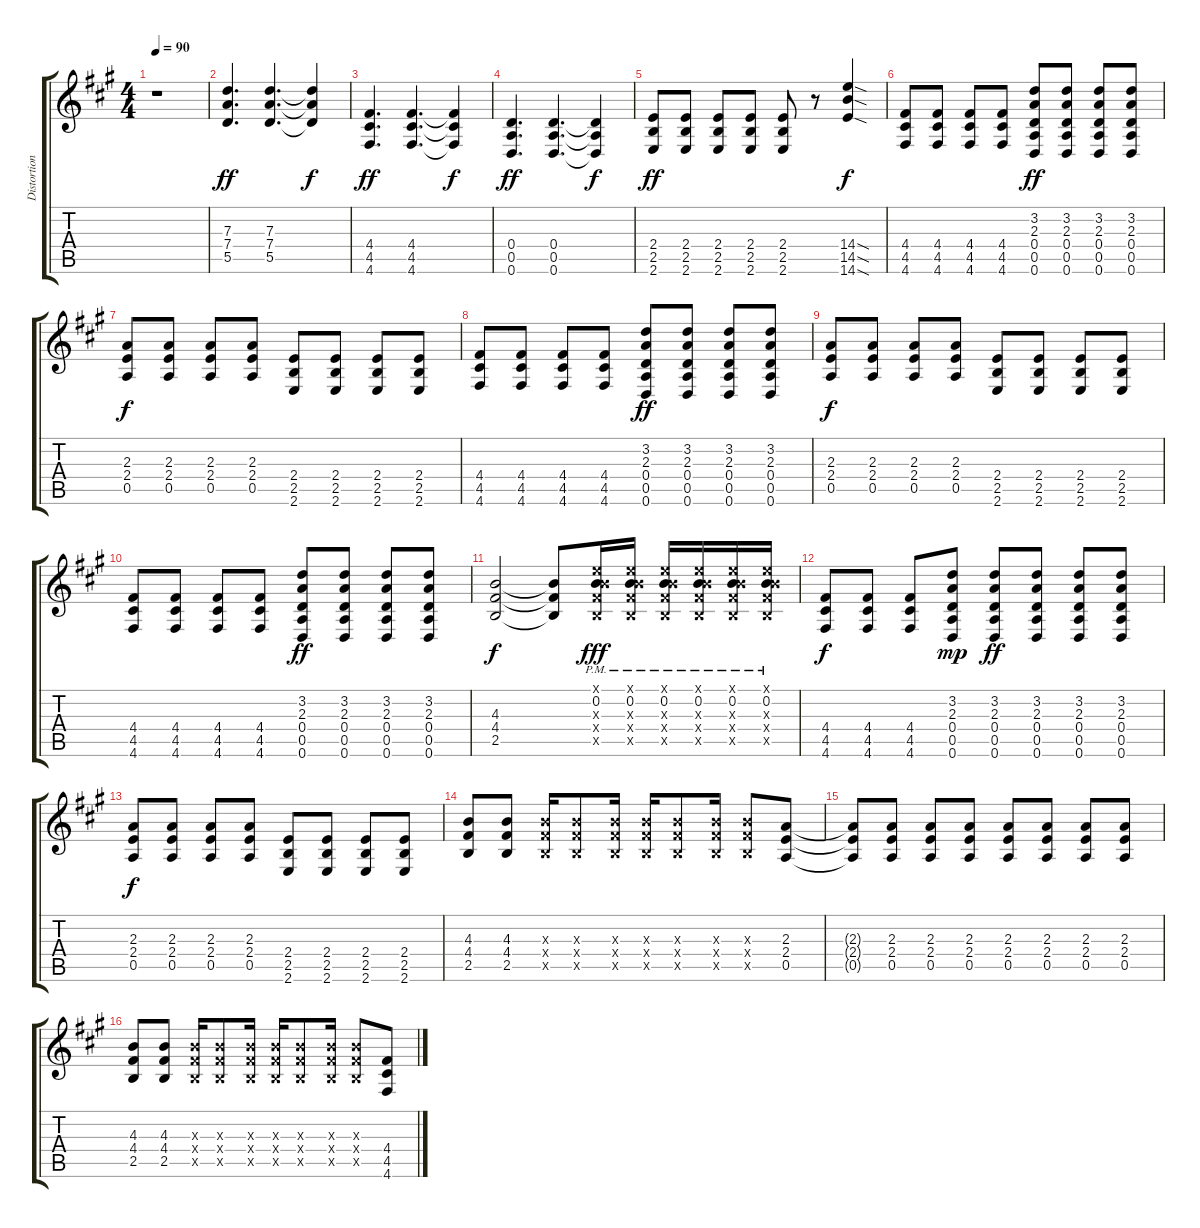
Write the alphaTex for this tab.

\track ("Distortion Guitar" "Distortion") {instrument overdrivenguitar}
\staff {score tabs}
\tuning (E4 B3 G3 D3 A2 D2) {hide}
\ts (4 4)
\tempo 90
\clef g2
\ks a
r.1{dy f} |
(7.3 7.4 5.5).4{d dy ff} (7.3 7.4 5.5).4{d} (7.3{t} 7.4{t} 5.5{t}).4{dy f} |
(4.4 4.5 4.6).4{d dy ff} (4.4 4.5 4.6).4{d} (4.4{t} 4.5{t} 4.6{t}).4{dy f} |
(0.4 0.5 0.6).4{d dy ff} (0.4 0.5 0.6).4{d} (0.4{t} 0.5{t} 0.6{t}).4{dy f} |
(2.4 2.5 2.6).8{dy ff} (2.4 2.5 2.6).8 (2.4 2.5 2.6).8 (2.4 2.5 2.6).8 (2.4 2.5 2.6).8 r.8 (14.4{sod} 14.5{sod} 14.6{sod}).4{dy f} |
(4.4 4.5 4.6).8 (4.4 4.5 4.6).8 (4.4 4.5 4.6).8 (4.4 4.5 4.6).8 (3.2 2.3 0.4 0.5 0.6).8{dy ff} (3.2 2.3 0.4 0.5 0.6).8 (3.2 2.3 0.4 0.5 0.6).8 (3.2 2.3 0.4 0.5 0.6).8 |
(2.3 2.4 0.5).8{dy f} (2.3 2.4 0.5).8 (2.3 2.4 0.5).8 (2.3 2.4 0.5).8 (2.4 2.5 2.6).8 (2.4 2.5 2.6).8 (2.4 2.5 2.6).8 (2.4 2.5 2.6).8 |
(4.4 4.5 4.6).8 (4.4 4.5 4.6).8 (4.4 4.5 4.6).8 (4.4 4.5 4.6).8 (3.2 2.3 0.4 0.5 0.6).8{dy ff} (3.2 2.3 0.4 0.5 0.6).8 (3.2 2.3 0.4 0.5 0.6).8 (3.2 2.3 0.4 0.5 0.6).8 |
(2.3 2.4 0.5).8{dy f} (2.3 2.4 0.5).8 (2.3 2.4 0.5).8 (2.3 2.4 0.5).8 (2.4 2.5 2.6).8 (2.4 2.5 2.6).8 (2.4 2.5 2.6).8 (2.4 2.5 2.6).8 |
(4.4 4.5 4.6).8 (4.4 4.5 4.6).8 (4.4 4.5 4.6).8 (4.4 4.5 4.6).8 (3.2 2.3 0.4 0.5 0.6).8{dy ff} (3.2 2.3 0.4 0.5 0.6).8 (3.2 2.3 0.4 0.5 0.6).8 (3.2 2.3 0.4 0.5 0.6).8 |
(4.3 4.4 2.5).2{dy f} (4.3{t} 4.4{t} 2.5{t}).8 (0.1{x} 0.2{pm} 4.3{x} 4.4{x} 2.5{x}).16{dy fff} (0.1{x} 0.2{pm} 4.3{x} 4.4{x} 2.5{x}).16 (0.1{x} 0.2{pm} 4.3{x} 4.4{x} 2.5{x}).16 (0.1{x} 0.2{pm} 4.3{x} 4.4{x} 2.5{x}).16 (0.1{x} 0.2{pm} 4.3{x} 4.4{x} 2.5{x}).16 (0.1{x} 0.2{pm} 4.3{x} 4.4{x} 2.5{x}).16 |
(4.4 4.5 4.6).8{dy f} (4.4 4.5 4.6).8 (4.4 4.5 4.6).8 (3.2 2.3 0.4 0.5 0.6).8{dy mp} (3.2 2.3 0.4 0.5 0.6).8{dy ff} (3.2 2.3 0.4 0.5 0.6).8 (3.2 2.3 0.4 0.5 0.6).8 (3.2 2.3 0.4 0.5 0.6).8 |
(2.3 2.4 0.5).8{dy f} (2.3 2.4 0.5).8 (2.3 2.4 0.5).8 (2.3 2.4 0.5).8 (2.4 2.5 2.6).8 (2.4 2.5 2.6).8 (2.4 2.5 2.6).8 (2.4 2.5 2.6).8 |
(4.3 4.4 2.5).8 (4.3 4.4 2.5).8 (4.3{x} 4.4{x} 2.5{x}).16 (4.3{x} 4.4{x} 2.5{x}).8 (4.3{x} 4.4{x} 2.5{x}).16 (4.3{x} 4.4{x} 2.5{x}).16 (4.3{x} 4.4{x} 2.5{x}).8 (4.3{x} 4.4{x} 2.5{x}).16 (4.3{x} 4.4{x} 2.5{x}).8 (2.3 2.4 0.5).8 |
(2.3{t} 2.4{t} 0.5{t}).8 (2.3 2.4 0.5).8 (2.3 2.4 0.5).8 (2.3 2.4 0.5).8 (2.3 2.4 0.5).8 (2.3 2.4 0.5).8 (2.3 2.4 0.5).8 (2.3 2.4 0.5).8 |
(4.3 4.4 2.5).8 (4.3 4.4 2.5).8 (4.3{x} 4.4{x} 2.5{x}).16 (4.3{x} 4.4{x} 2.5{x}).8 (4.3{x} 4.4{x} 2.5{x}).16 (4.3{x} 4.4{x} 2.5{x}).16 (4.3{x} 4.4{x} 2.5{x}).8 (4.3{x} 4.4{x} 2.5{x}).16 (4.3{x} 4.4{x} 2.5{x}).8 (4.4 4.5 4.6).8
